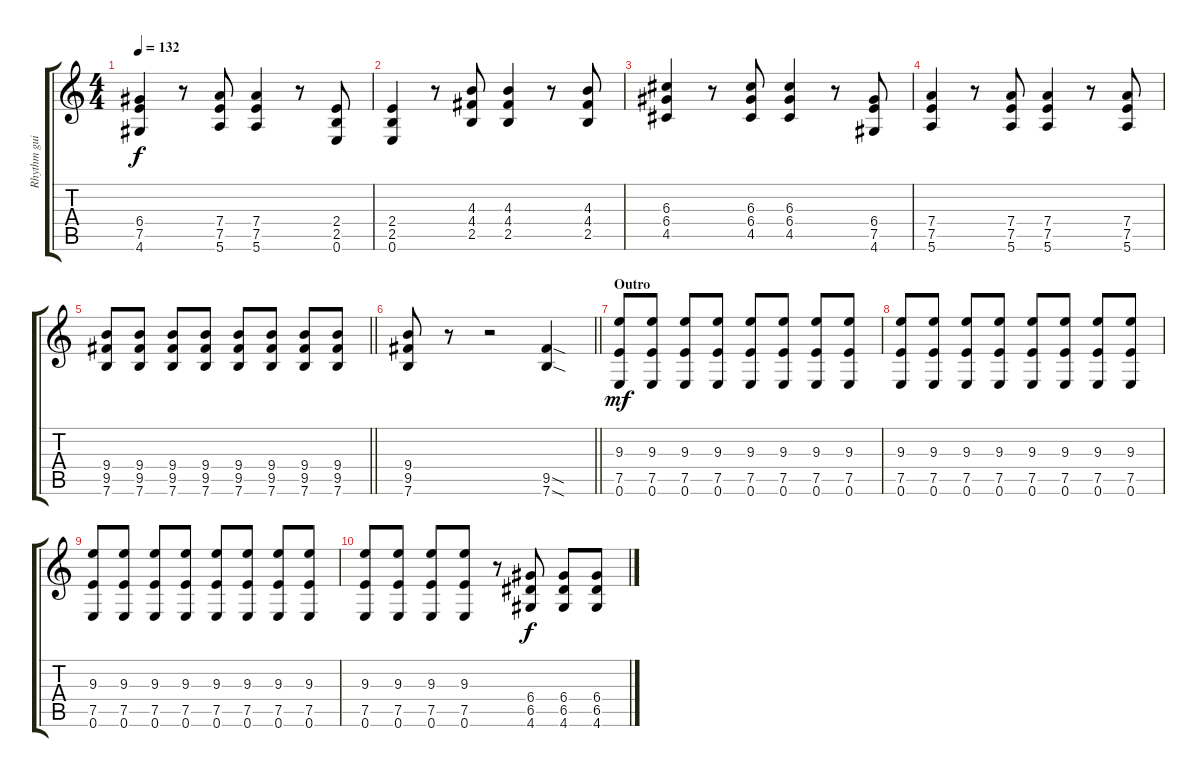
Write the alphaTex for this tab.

\track ("Rhythm guitar" "Rhythm gui") {instrument distortionguitar}
\staff {score tabs}
\tuning (E4 B3 G3 D3 A2 E2) {hide}
\ts (4 4)
\tempo 132
\clef g2
\ks c
(6.4 7.5 4.6).4{dy f} r.8 (7.4 7.5 5.6).8 (7.4 7.5 5.6).4 r.8 (2.4 2.5 0.6).8 |
(2.4 2.5 0.6).4 r.8 (4.3 4.4 2.5).8 (4.3 4.4 2.5).4 r.8 (4.3 4.4 2.5).8 |
(6.3 6.4 4.5).4 r.8 (6.3 6.4 4.5).8 (6.3 6.4 4.5).4 r.8 (6.4 7.5 4.6).8 |
(7.4 7.5 5.6).4 r.8 (7.4 7.5 5.6).8 (7.4 7.5 5.6).4 r.8 (7.4 7.5 5.6).8 |
\barLineRight lightlight
(9.4 9.5 7.6).8 (9.4 9.5 7.6).8 (9.4 9.5 7.6).8 (9.4 9.5 7.6).8 (9.4 9.5 7.6).8 (9.4 9.5 7.6).8 (9.4 9.5 7.6).8 (9.4 9.5 7.6).8 |
\barLineRight lightlight
(9.4 9.5 7.6).8 r.8 r.2 (9.5{sod} 7.6{sod}).4 |
\section ("" "Outro")
(9.3 7.5 0.6).8{dy mf} (9.3 7.5 0.6).8 (9.3 7.5 0.6).8 (9.3 7.5 0.6).8 (9.3 7.5 0.6).8 (9.3 7.5 0.6).8 (9.3 7.5 0.6).8 (9.3 7.5 0.6).8 |
(9.3 7.5 0.6).8 (9.3 7.5 0.6).8 (9.3 7.5 0.6).8 (9.3 7.5 0.6).8 (9.3 7.5 0.6).8 (9.3 7.5 0.6).8 (9.3 7.5 0.6).8 (9.3 7.5 0.6).8 |
(9.3 7.5 0.6).8 (9.3 7.5 0.6).8 (9.3 7.5 0.6).8 (9.3 7.5 0.6).8 (9.3 7.5 0.6).8 (9.3 7.5 0.6).8 (9.3 7.5 0.6).8 (9.3 7.5 0.6).8 |
(9.3 7.5 0.6).8 (9.3 7.5 0.6).8 (9.3 7.5 0.6).8 (9.3 7.5 0.6).8 r.8 (6.4 6.5 4.6).8{dy f} (6.4 6.5 4.6).8 (6.4 6.5 4.6).8
